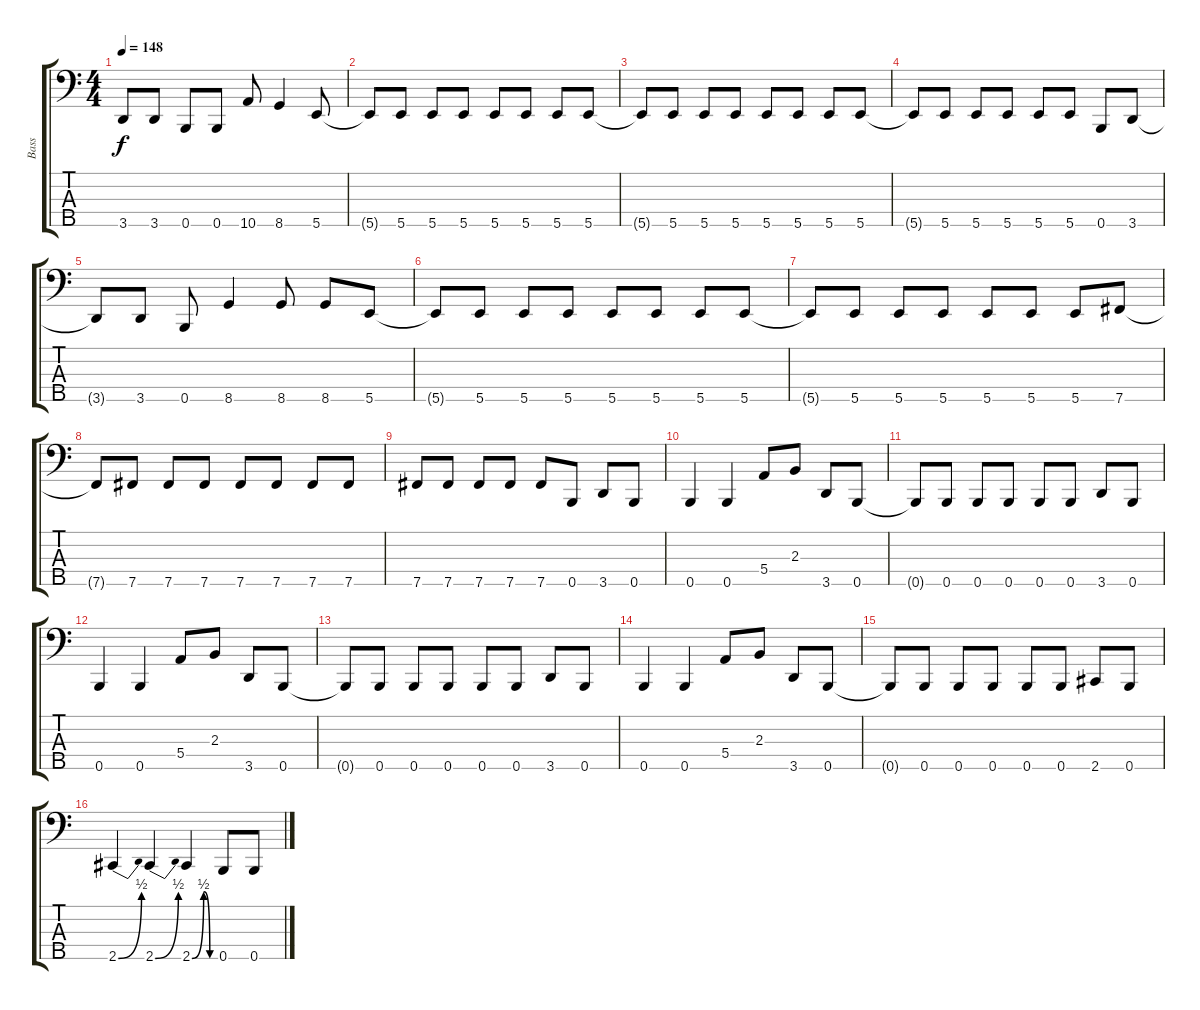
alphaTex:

\track ("Bass" "Bass") {instrument electricbasspick}
\staff {score tabs}
\tuning (G2 D2 A1 E1 B0) {hide}
\ts (4 4)
\tempo 148
\clef f4
\ks c
3.5{t}.8{dy f} 3.5.8 0.5.8 0.5.8 10.5.8 8.5.4 5.5.8 |
5.5{t}.8 5.5.8 5.5.8 5.5.8 5.5.8 5.5.8 5.5.8 5.5.8 |
5.5{t}.8 5.5.8 5.5.8 5.5.8 5.5.8 5.5.8 5.5.8 5.5.8 |
5.5{t}.8 5.5.8 5.5.8 5.5.8 5.5.8 5.5.8 0.5.8 3.5.8 |
3.5{t}.8 3.5.8 0.5.8 8.5.4 8.5.8 8.5.8 5.5.8 |
5.5{t}.8 5.5.8 5.5.8 5.5.8 5.5.8 5.5.8 5.5.8 5.5.8 |
5.5{t}.8 5.5.8 5.5.8 5.5.8 5.5.8 5.5.8 5.5.8 7.5.8 |
7.5{t}.8 7.5.8 7.5.8 7.5.8 7.5.8 7.5.8 7.5.8 7.5.8 |
7.5.8 7.5.8 7.5.8 7.5.8 7.5.8 0.5.8 3.5.8 0.5.8 |
0.5.4 0.5.4 5.4.8 2.3.8 3.5.8 0.5.8 |
0.5{t}.8 0.5.8 0.5.8 0.5.8 0.5.8 0.5.8 3.5.8 0.5.8 |
0.5.4 0.5.4 5.4.8 2.3.8 3.5.8 0.5.8 |
0.5{t}.8 0.5.8 0.5.8 0.5.8 0.5.8 0.5.8 3.5.8 0.5.8 |
0.5.4 0.5.4 5.4.8 2.3.8 3.5.8 0.5.8 |
0.5{t}.8 0.5.8 0.5.8 0.5.8 0.5.8 0.5.8 2.5.8 0.5.8 |
2.5{be (bend 0 0 60 2)}.4 2.5{be (bend 0 0 60 2)}.4 2.5{be (custom 0 0 30 2 46 0 60 0)}.4 0.5.8 0.5.8
